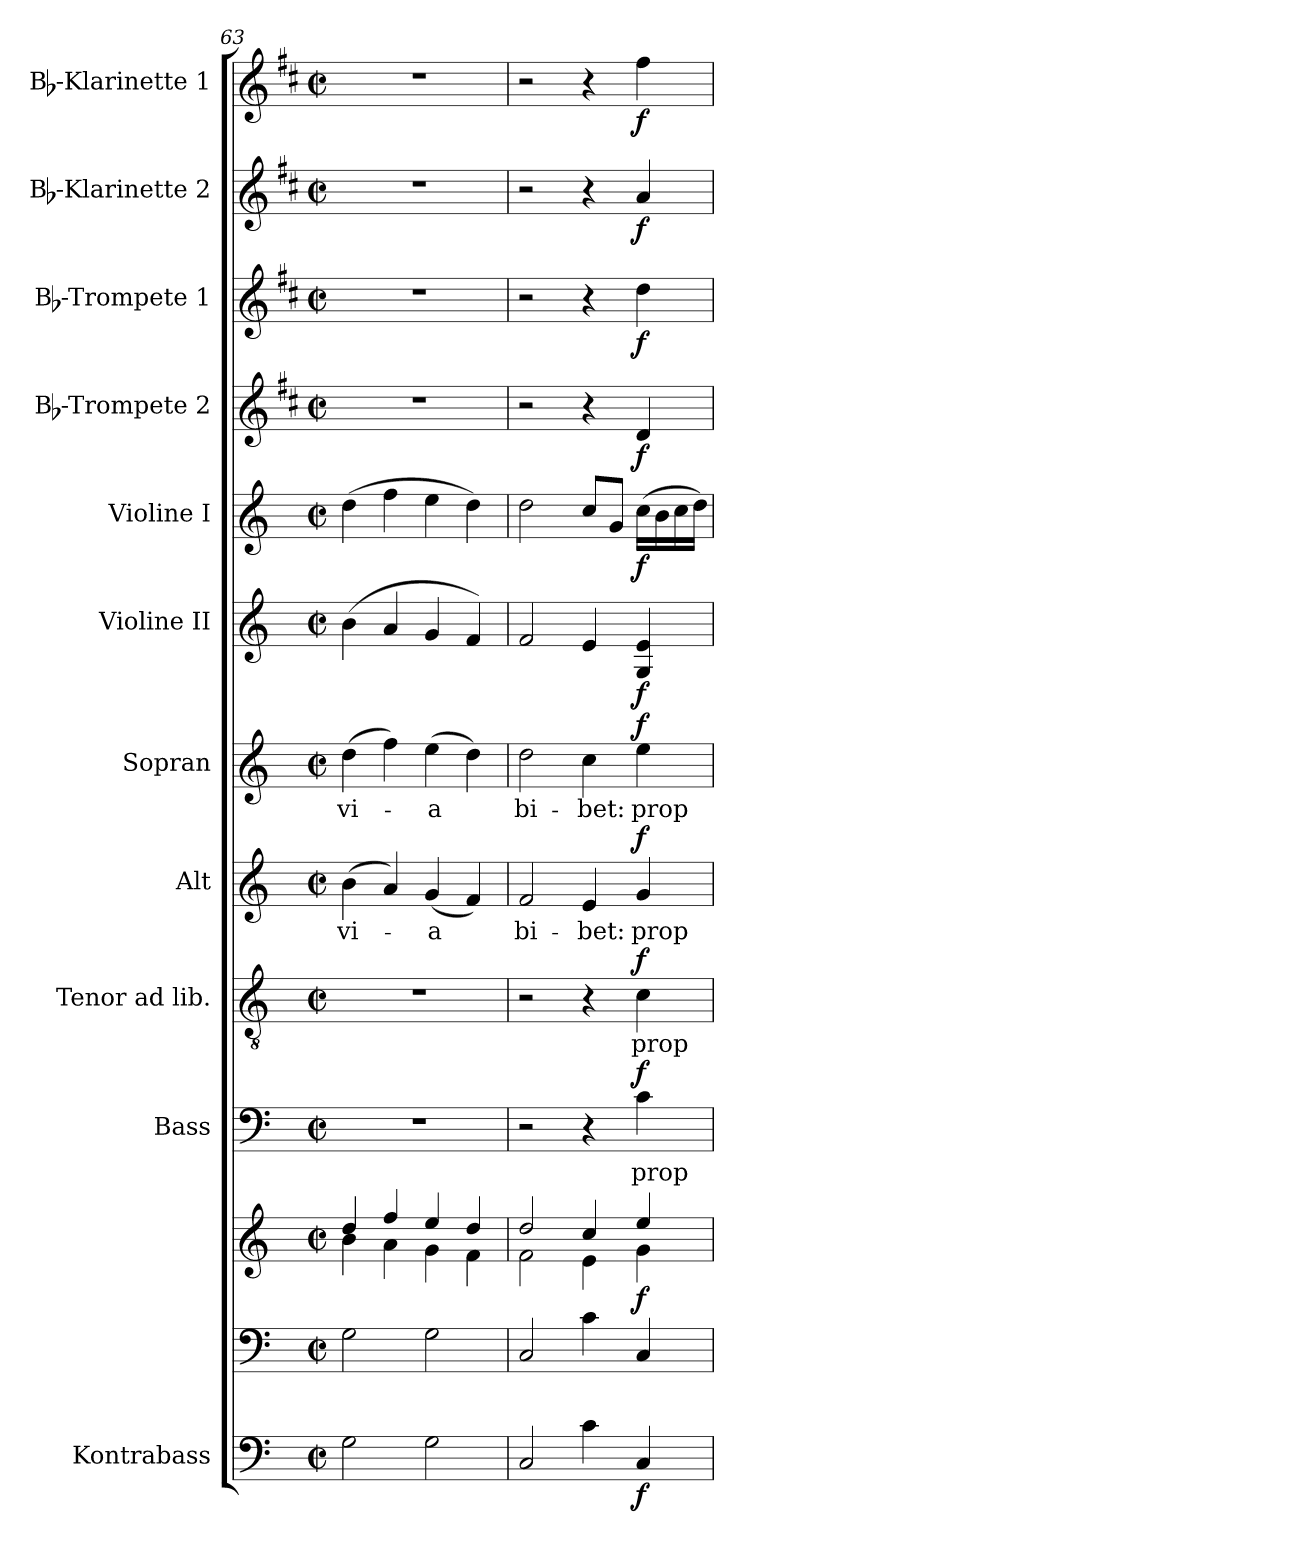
**kern	**dynam	**kern	**kern	**dynam	**kern	**text	**dynam	**kern	**text	**dynam	**kern	**text	**dynam	**kern	**text	**dynam	**kern	**dynam	**kern	**dynam	**kern	**dynam	**kern	**dynam	**kern	**dynam	**kern	**dynam
*part12	*part12	*part11	*part11	*part11	*part10	*part10	*part10	*part9	*part9	*part9	*part8	*part8	*part8	*part7	*part7	*part7	*part6	*part6	*part5	*part5	*part4	*part4	*part3	*part3	*part2	*part2	*part1	*part1
*staff13	*staff13	*staff12	*staff11	*staff11/12	*staff10	*staff10	*staff10	*staff9	*staff9	*staff9	*staff8	*staff8	*staff8	*staff7	*staff7	*staff7	*staff6	*staff6	*staff5	*staff5	*staff4	*staff4	*staff3	*staff3	*staff2	*staff2	*staff1	*staff1
*I"Kontrabass	*	*	*	*	*I"Bass	*	*	*I"Tenor ad lib.	*	*	*I"Alt	*	*	*I"Sopran	*	*	*I"Violine II	*	*I"Violine I	*	*I"Bb-Trompete 2	*	*I"Bb-Trompete 1	*	*I"Bb-Klarinette 2	*	*I"Bb-Klarinette 1	*
*I'Kb.	*	*	*	*	*I'B.	*	*	*I'T.	*	*	*I'A.	*	*	*I'S.	*	*	*I'Vl. II	*	*I'Vl. I	*	*I'Bb Trp. 2	*	*I'Bb Trp. 1	*	*I'Bb Kl. 2	*	*I'Bb Kl. 1	*
*clefF4	*	*clefF4	*clefG2	*	*clefF4	*	*	*clefGv2	*	*	*clefG2	*	*	*clefG2	*	*	*clefG2	*	*clefG2	*	*clefG2	*	*clefG2	*	*clefG2	*	*clefG2	*
*ITrd7c12	*	*	*	*	*	*	*	*	*	*	*	*	*	*	*	*	*	*	*	*	*ITrd1c2	*	*ITrd1c2	*	*ITrd1c2	*	*ITrd1c2	*
*k[]	*	*k[]	*k[]	*	*k[]	*	*	*k[]	*	*	*k[]	*	*	*k[]	*	*	*k[]	*	*k[]	*	*k[]	*	*k[]	*	*k[]	*	*k[]	*
*C:	*	*C:	*C:	*	*C:	*	*	*C:	*	*	*C:	*	*	*C:	*	*	*C:	*	*C:	*	*C:	*	*C:	*	*C:	*	*C:	*
*M2/2	*	*M2/2	*M2/2	*	*M2/2	*	*	*M2/2	*	*	*M2/2	*	*	*M2/2	*	*	*M2/2	*	*M2/2	*	*M2/2	*	*M2/2	*	*M2/2	*	*M2/2	*
*met(c|)	*	*met(c|)	*met(c|)	*	*met(c|)	*	*	*met(c|)	*	*	*met(c|)	*	*	*met(c|)	*	*	*met(c|)	*	*met(c|)	*	*met(c|)	*	*met(c|)	*	*met(c|)	*	*met(c|)	*
=63	=63	=63	=63	=63	=63	=63	=63	=63	=63	=63	=63	=63	=63	=63	=63	=63	=63	=63	=63	=63	=63	=63	=63	=63	=63	=63	=63	=63
*	*	*	*^	*	*	*	*	*	*	*	*	*	*	*	*	*	*	*	*	*	*	*	*	*	*	*	*	*
!	!	!	!	!	!	!	!	!	!	!	!	!	!LO:LY:b	!	!	!LO:LY:b	!	!	!	!	!	!	!	!	!	!	!	!	!
2GG\	.	2G\	4dd/	4b\	.	1r	.	.	1r	.	.	(>4b\	vi-	.	(>4dd\	vi-	.	(<4b\	.	(>4dd\	.	1r	.	1r	.	1r	.	1r	.
.	.	.	4ff/	4a\	.	.	.	.	.	.	.	4a/)	.	.	4ff\)	.	.	4a/	.	4ff\	.	.	.	.	.	.	.	.	.
!	!	!	!	!	!	!	!	!	!	!	!	!	!LO:LY:b	!	!	!LO:LY:b	!	!	!	!	!	!	!	!	!	!	!	!	!
2GG\	.	2G\	4ee/	4g\	.	.	.	.	.	.	.	(<4g/	-a	.	(>4ee\	-a	.	4g/	.	4ee\	.	.	.	.	.	.	.	.	.
.	.	.	4dd/	4f\	.	.	.	.	.	.	.	4f/)	.	.	4dd\)	.	.	4f/)	.	4dd\)	.	.	.	.	.	.	.	.	.
=64	=64	=64	=64	=64	=64	=64	=64	=64	=64	=64	=64	=64	=64	=64	=64	=64	=64	=64	=64	=64	=64	=64	=64	=64	=64	=64	=64	=64	=64
!	!	!	!	!	!	!	!	!	!	!	!	!	!LO:LY:b	!	!	!LO:LY:b	!	!	!	!	!	!	!	!	!	!	!	!	!
2CC/	.	2C/	2dd/	2f\	.	2r	.	.	2r	.	.	2f/	bi-	.	2dd\	bi-	.	2f/	.	2dd\	.	2r	.	2r	.	2r	.	2r	.
!	!	!	!	!	!	!	!	!	!	!	!	!	!LO:LY:b	!	!	!LO:LY:b	!	!	!	!	!	!	!	!	!	!	!	!	!
4C\	.	4c\	4cc/	4e\	.	4r	.	.	4r	.	.	4e/	-bet:	.	4cc\	-bet:	.	4e/	.	8cc/L	.	4r	.	4r	.	4r	.	4r	.
.	.	.	.	.	.	.	.	.	.	.	.	.	.	.	.	.	.	.	.	8g/J	.	.	.	.	.	.	.	.	.
!	!LO:DY:b	!	!	!	!LO:DY:b	!	!LO:LY:b	!LO:DY:a	!	!LO:LY:b	!LO:DY:a	!	!LO:LY:b	!LO:DY:a	!	!LO:LY:b	!LO:DY:a	!	!LO:DY:b	!	!LO:DY:b	!	!LO:DY:b	!	!LO:DY:b	!	!LO:DY:b	!	!LO:DY:b
4CC/	f	4C/	4ee/	4g\	f	4c\	prop-	f	4c\	prop-	f	4g/	prop-	f	4ee\	prop-	f	4G/ 4e/	f	(>16cc\LL	f	4c/	f	4cc\	f	4g/	f	4ee\	f
.	.	.	.	.	.	.	.	.	.	.	.	.	.	.	.	.	.	.	.	16b\	.	.	.	.	.	.	.	.	.
.	.	.	.	.	.	.	.	.	.	.	.	.	.	.	.	.	.	.	.	16cc\	.	.	.	.	.	.	.	.	.
.	.	.	.	.	.	.	.	.	.	.	.	.	.	.	.	.	.	.	.	16dd\JJ)	.	.	.	.	.	.	.	.	.
*	*	*	*v	*v	*	*	*	*	*	*	*	*	*	*	*	*	*	*	*	*	*	*	*	*	*	*	*	*	*
=	=	=	=	=	=	=	=	=	=	=	=	=	=	=	=	=	=	=	=	=	=	=	=	=	=	=	=	=
*-	*-	*-	*-	*-	*-	*-	*-	*-	*-	*-	*-	*-	*-	*-	*-	*-	*-	*-	*-	*-	*-	*-	*-	*-	*-	*-	*-	*-
